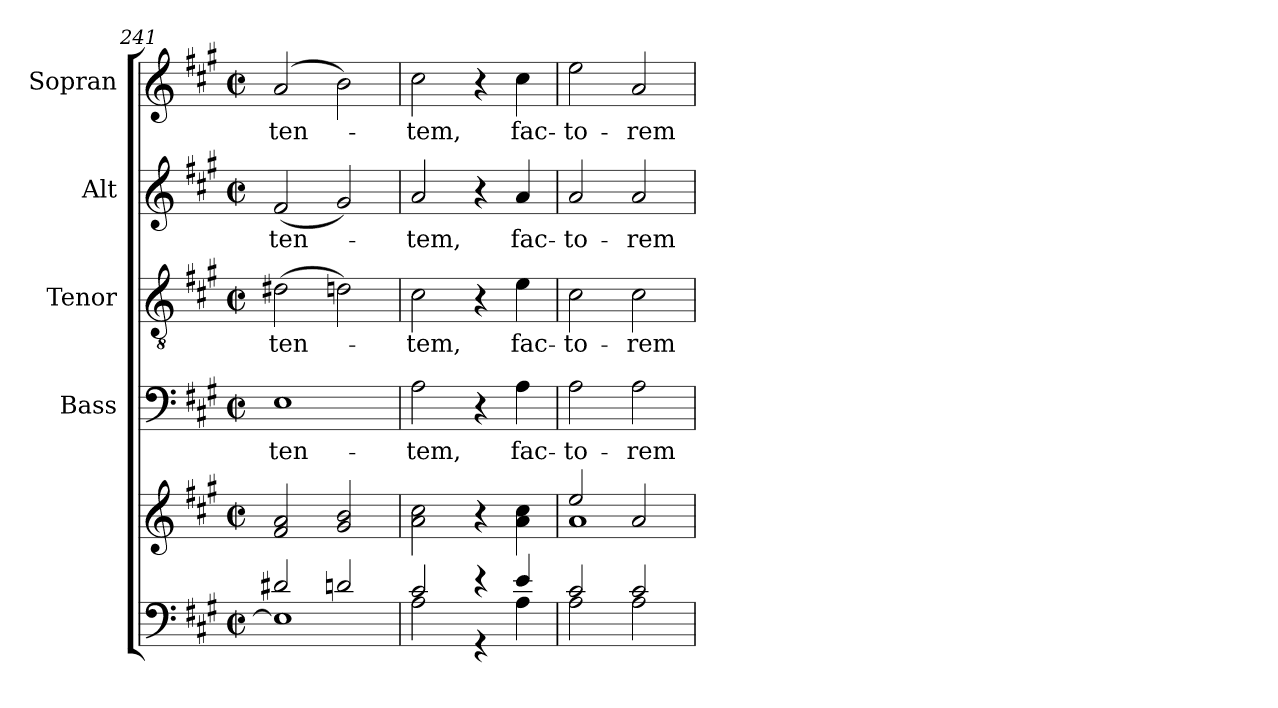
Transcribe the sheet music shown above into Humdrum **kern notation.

**kern	**kern	**kern	**text	**kern	**text	**kern	**text	**kern	**text
*part5	*part5	*part4	*part4	*part3	*part3	*part2	*part2	*part1	*part1
*staff6	*staff5	*staff4	*staff4	*staff3	*staff3	*staff2	*staff2	*staff1	*staff1
*	*	*I"Bass	*	*I"Tenor	*	*I"Alt	*	*I"Sopran	*
*	*	*I'B.	*	*I'T.	*	*I'A.	*	*I'S.	*
*clefF4	*clefG2	*clefF4	*	*clefGv2	*	*clefG2	*	*clefG2	*
*k[f#c#g#]	*k[f#c#g#]	*k[f#c#g#]	*	*k[f#c#g#]	*	*k[f#c#g#]	*	*k[f#c#g#]	*
*A:	*A:	*A:	*	*A:	*	*A:	*	*A:	*
*M2/2	*M2/2	*M2/2	*	*M2/2	*	*M2/2	*	*M2/2	*
*met(c|)	*met(c|)	*met(c|)	*	*met(c|)	*	*met(c|)	*	*met(c|)	*
=241	=241	=241	=241	=241	=241	=241	=241	=241	=241
*^	*	*	*	*	*	*	*	*	*
!	!	!	!	!LO:LY:b	!	!LO:LY:b	!	!LO:LY:b	!	!LO:LY:b
2d#X/	1E]	2f#/ 2a/	1E	-ten-	(>2d#X\	-ten-	(<2f#/	-ten-	(2a/	-ten-
2dn/	.	2g#/ 2b/	.	.	2dn\)	.	2g#/)	.	2b\)	.
=242	=242	=242	=242	=242	=242	=242	=242	=242	=242	=242
!	!	!	!	!LO:LY:b	!	!LO:LY:b	!	!LO:LY:b	!	!LO:LY:b
2c#/	2A\	2a\ 2cc#\	2A\	-tem,	2c#\	-tem,	2a/	-tem,	2cc#\	-tem,
4r	4r	4r	4r	.	4r	.	4r	.	4r	.
!	!	!	!	!LO:LY:b	!	!LO:LY:b	!	!LO:LY:b	!	!LO:LY:b
4e/	4A\	4a\ 4cc#\	4A\	fac-	4e\	fac-	4a/	fac-	4cc#\	fac-
!!LO:LB:g=z
=243	=243	=243	=243	=243	=243	=243	=243	=243	=243	=243
*	*	*^	*	*	*	*	*	*	*	*
!	!	!	!	!	!LO:LY:b	!	!LO:LY:b	!	!LO:LY:b	!	!LO:LY:b
2c#/	2A\	2ee/	1a	2A\	-to-	2c#\	-to-	2a/	-to-	2ee\	-to-
!	!	!	!	!	!LO:LY:b	!	!LO:LY:b	!	!LO:LY:b	!	!LO:LY:b
2c#/	2A\	2a/	.	2A\	-rem	2c#\	-rem	2a/	-rem	2a/	-rem
*v	*v	*	*	*	*	*	*	*	*	*	*
*	*v	*v	*	*	*	*	*	*	*	*
=	=	=	=	=	=	=	=	=	=
*-	*-	*-	*-	*-	*-	*-	*-	*-	*-
